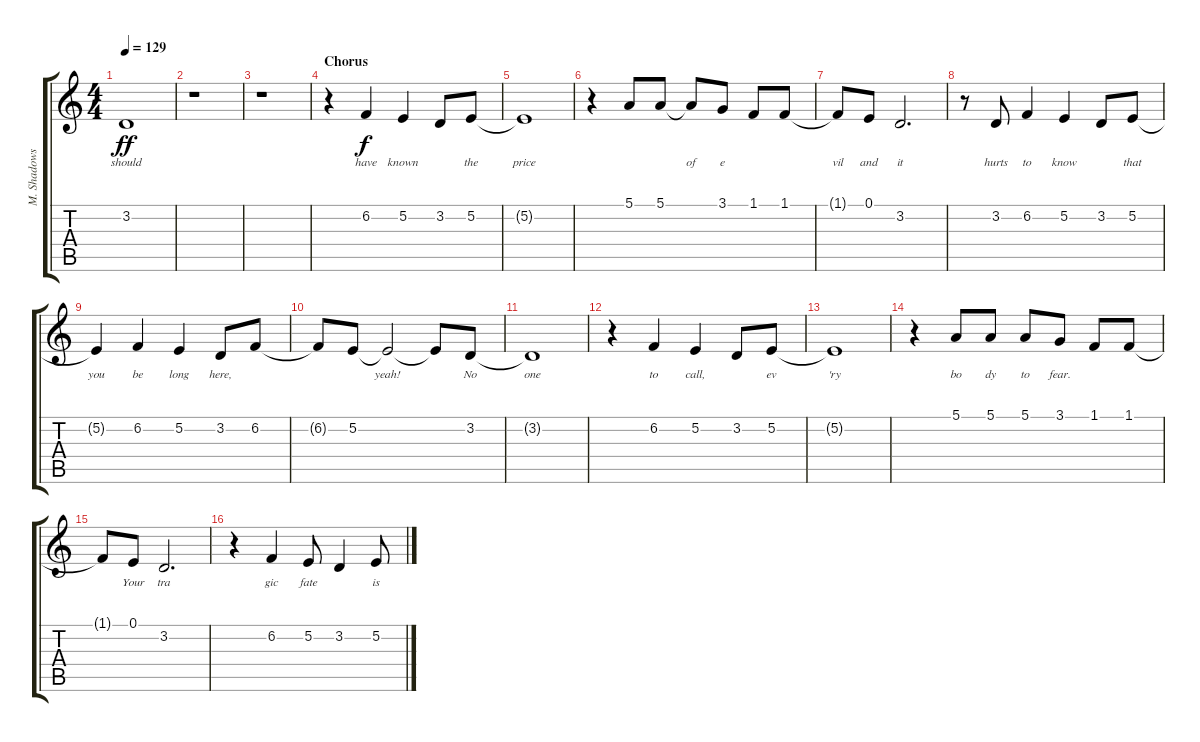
\track ("M. Shadows (Vocals)" "M. Shadows") {instrument clarinet}
\staff {score tabs}
\tuning (E4 B3 G3 D3 A2 D2) {hide}
\ts (4 4)
\tempo 129
\clef g2
\ks c
3.2{t}.1{lyrics (0 "should") lyrics (1 "") lyrics (2 "") lyrics (3 "") lyrics (4 "") dy ff} |
r.1 |
r.1 |
\section ("" "Chorus")
r.4 6.2.4{lyrics (0 "have") lyrics (1 "") lyrics (2 "") lyrics (3 "") lyrics (4 "") dy f} 5.2.4{lyrics (0 "known") lyrics (1 "") lyrics (2 "") lyrics (3 "") lyrics (4 "")} 3.2.8{lyrics (0 "") lyrics (1 "") lyrics (2 "") lyrics (3 "") lyrics (4 "")} 5.2.8{lyrics (0 "the") lyrics (1 "") lyrics (2 "") lyrics (3 "") lyrics (4 "")} |
5.2{t}.1{lyrics (0 "price") lyrics (1 "") lyrics (2 "") lyrics (3 "") lyrics (4 "")} |
r.4 5.1.8{lyrics (0 "") lyrics (1 "") lyrics (2 "") lyrics (3 "") lyrics (4 "")} 5.1.8{lyrics (0 "") lyrics (1 "") lyrics (2 "") lyrics (3 "") lyrics (4 "")} 5.1{t}.8{lyrics (0 "of") lyrics (1 "") lyrics (2 "") lyrics (3 "") lyrics (4 "")} 3.1.8{lyrics (0 "e") lyrics (1 "") lyrics (2 "") lyrics (3 "") lyrics (4 "")} 1.1.8{lyrics (0 "") lyrics (1 "") lyrics (2 "") lyrics (3 "") lyrics (4 "")} 1.1.8{lyrics (0 "") lyrics (1 "") lyrics (2 "") lyrics (3 "") lyrics (4 "")} |
1.1{t}.8{lyrics (0 "vil") lyrics (1 "") lyrics (2 "") lyrics (3 "") lyrics (4 "")} 0.1.8{lyrics (0 "and") lyrics (1 "") lyrics (2 "") lyrics (3 "") lyrics (4 "")} 3.2.2{d lyrics (0 "it") lyrics (1 "") lyrics (2 "") lyrics (3 "") lyrics (4 "")} |
r.8 3.2.8{lyrics (0 "hurts") lyrics (1 "") lyrics (2 "") lyrics (3 "") lyrics (4 "")} 6.2.4{lyrics (0 "to") lyrics (1 "") lyrics (2 "") lyrics (3 "") lyrics (4 "")} 5.2.4{lyrics (0 "know") lyrics (1 "") lyrics (2 "") lyrics (3 "") lyrics (4 "")} 3.2.8{lyrics (0 "") lyrics (1 "") lyrics (2 "") lyrics (3 "") lyrics (4 "")} 5.2.8{lyrics (0 "that") lyrics (1 "") lyrics (2 "") lyrics (3 "") lyrics (4 "")} |
5.2{t}.4{lyrics (0 "you") lyrics (1 "") lyrics (2 "") lyrics (3 "") lyrics (4 "")} 6.2.4{lyrics (0 "be") lyrics (1 "") lyrics (2 "") lyrics (3 "") lyrics (4 "")} 5.2.4{lyrics (0 "long") lyrics (1 "") lyrics (2 "") lyrics (3 "") lyrics (4 "")} 3.2.8{lyrics (0 "here,") lyrics (1 "") lyrics (2 "") lyrics (3 "") lyrics (4 "")} 6.2.8{lyrics (0 "") lyrics (1 "") lyrics (2 "") lyrics (3 "") lyrics (4 "")} |
6.2{t}.8{lyrics (0 "") lyrics (1 "") lyrics (2 "") lyrics (3 "") lyrics (4 "")} 5.2.8{lyrics (0 "") lyrics (1 "") lyrics (2 "") lyrics (3 "") lyrics (4 "")} 5.2{t}.2{lyrics (0 "yeah!") lyrics (1 "") lyrics (2 "") lyrics (3 "") lyrics (4 "")} 5.2{t}.8{lyrics (0 "") lyrics (1 "") lyrics (2 "") lyrics (3 "") lyrics (4 "")} 3.2.8{lyrics (0 "No") lyrics (1 "") lyrics (2 "") lyrics (3 "") lyrics (4 "")} |
3.2{t}.1{lyrics (0 "one") lyrics (1 "") lyrics (2 "") lyrics (3 "") lyrics (4 "")} |
r.4 6.2.4{lyrics (0 "to") lyrics (1 "") lyrics (2 "") lyrics (3 "") lyrics (4 "")} 5.2.4{lyrics (0 "call,") lyrics (1 "") lyrics (2 "") lyrics (3 "") lyrics (4 "")} 3.2.8{lyrics (0 "") lyrics (1 "") lyrics (2 "") lyrics (3 "") lyrics (4 "")} 5.2.8{lyrics (0 "ev") lyrics (1 "") lyrics (2 "") lyrics (3 "") lyrics (4 "")} |
5.2{t}.1{lyrics (0 "'ry") lyrics (1 "") lyrics (2 "") lyrics (3 "") lyrics (4 "")} |
r.4 5.1.8{lyrics (0 "bo") lyrics (1 "") lyrics (2 "") lyrics (3 "") lyrics (4 "")} 5.1.8{lyrics (0 "dy") lyrics (1 "") lyrics (2 "") lyrics (3 "") lyrics (4 "")} 5.1.8{lyrics (0 "to") lyrics (1 "") lyrics (2 "") lyrics (3 "") lyrics (4 "")} 3.1.8{lyrics (0 "fear.") lyrics (1 "") lyrics (2 "") lyrics (3 "") lyrics (4 "")} 1.1.8{lyrics (0 "") lyrics (1 "") lyrics (2 "") lyrics (3 "") lyrics (4 "")} 1.1.8{lyrics (0 "") lyrics (1 "") lyrics (2 "") lyrics (3 "") lyrics (4 "")} |
1.1{t}.8{lyrics (0 "") lyrics (1 "") lyrics (2 "") lyrics (3 "") lyrics (4 "")} 0.1.8{lyrics (0 "Your") lyrics (1 "") lyrics (2 "") lyrics (3 "") lyrics (4 "")} 3.2.2{d lyrics (0 "tra") lyrics (1 "") lyrics (2 "") lyrics (3 "") lyrics (4 "")} |
r.4 6.2.4{lyrics (0 "gic") lyrics (1 "") lyrics (2 "") lyrics (3 "") lyrics (4 "")} 5.2.8{lyrics (0 "fate") lyrics (1 "") lyrics (2 "") lyrics (3 "") lyrics (4 "")} 3.2.4{lyrics (0 "") lyrics (1 "") lyrics (2 "") lyrics (3 "") lyrics (4 "")} 5.2.8{lyrics (0 "is") lyrics (1 "") lyrics (2 "") lyrics (3 "") lyrics (4 "")}
